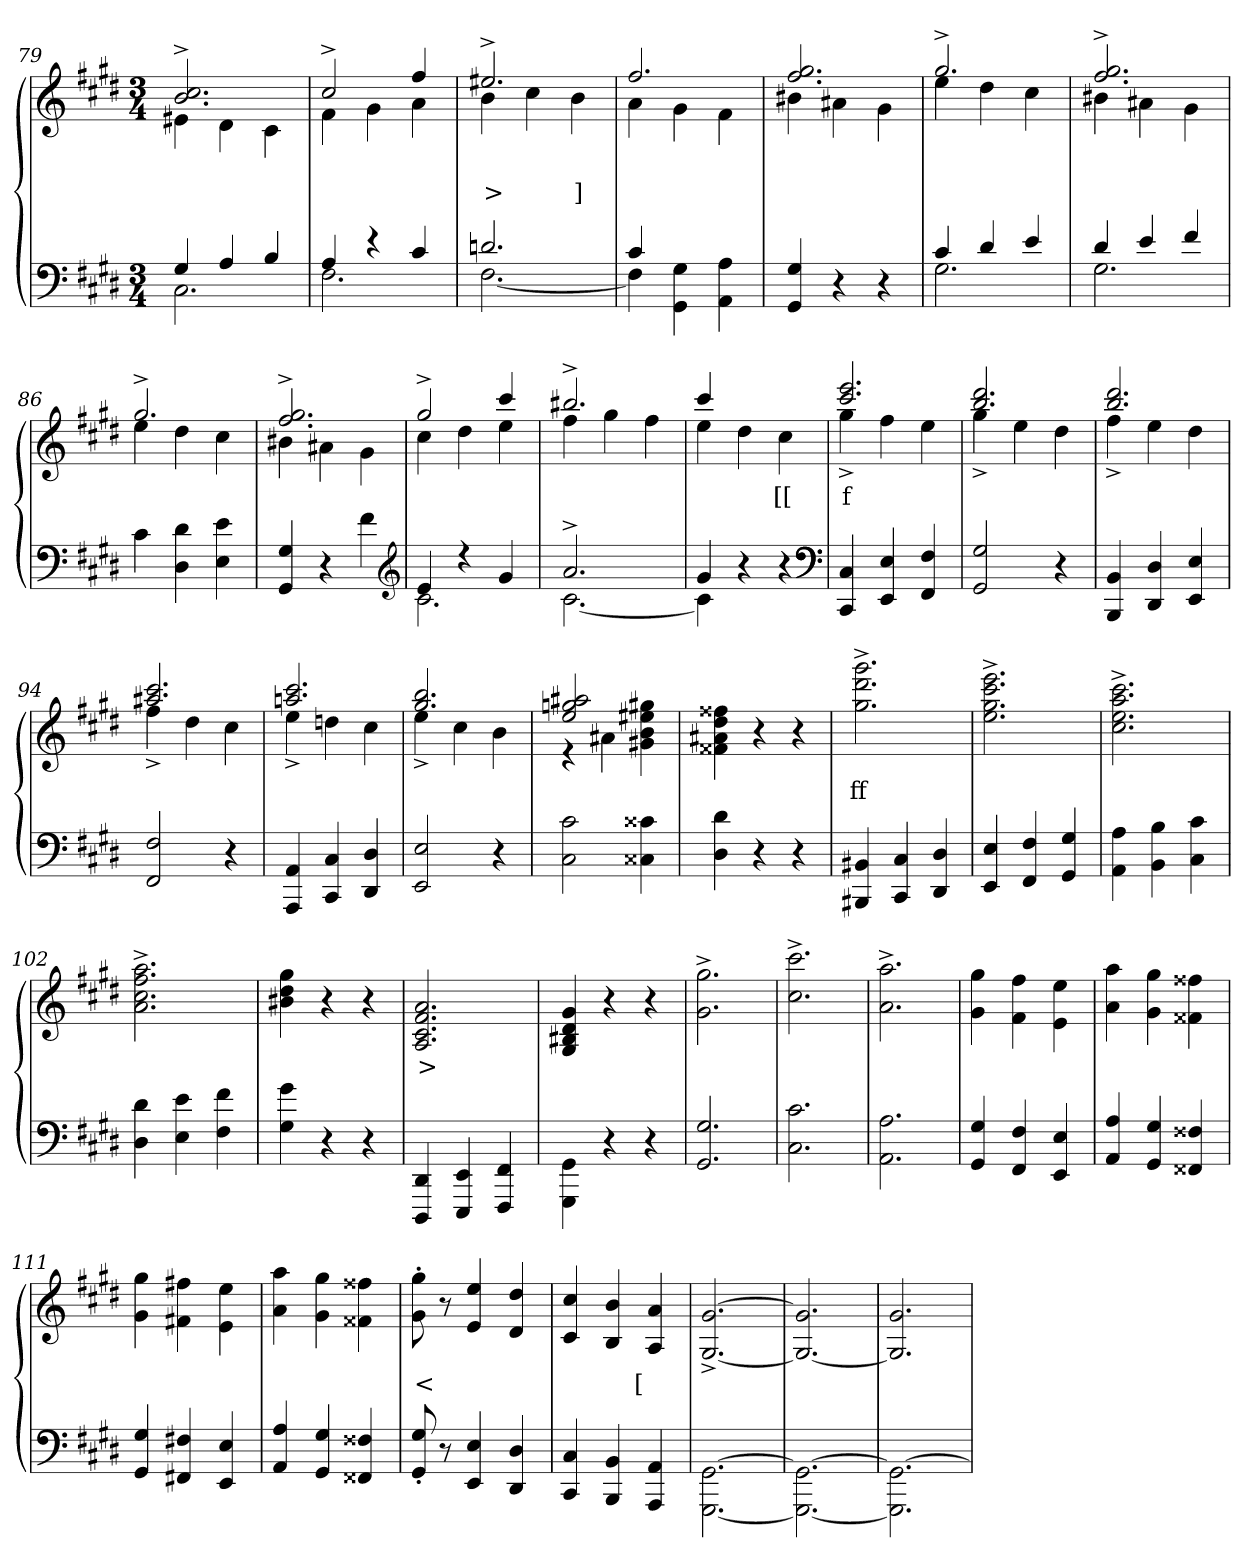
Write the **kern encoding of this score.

**kern	**kern	**text	**text
*part2	*part1	*part1	*part1
*staff2	*staff1	*staff1	*staff1
*clefF4	*clefG2	*	*
*k[f#c#g#d#]	*k[f#c#g#d#]	*	*
*M3/4	*M3/4	*	*
=79	=79	=79	=79
*^	*^	*	*
4G#	2.C#	2.cc#^> 2.b^>	4e#X	.	.
4A	.	.	4d#	.	.
4B	.	.	4c#	.	.
=80	=80	=80	=80	=80	=80
4A	2.F#	2cc#^>	4f#	.	.
4r	.	.	4g#	.	.
4c#	.	4ff#	4a	.	.
=81	=81	=81	=81	=81	=81
2.dn	[2.F#	2.ee#X^>	4b	.	>
.	.	.	4cc#	.	.
.	.	.	4b	.	]
=82	=82	=82	=82	=82	=82
4c#	4F#]	2.ff#	4a	.	.
2ryy	4G#\ 4GG#\	.	4g#	.	.
.	4A\ 4AA\	.	4f#	.	.
*v	*v	*	*	*	*
=83	=83	=83	=83	=83
4G# 4GG#	2.gg# 2.ff#	4b#X	.	.
4r	.	4a#X	.	.
4r	.	4g#	.	.
=84	=84	=84	=84	=84
*^	*	*	*	*
4c#	2.G#	2.gg#^>	4ee	.	.
4d#	.	.	4dd#	.	.
4e	.	.	4cc#	.	.
=85	=85	=85	=85	=85	=85
4d#	2.G#	2.gg#^> 2.ff#^>	4b#X	.	.
4e	.	.	4a#X	.	.
4f#	.	.	4g#	.	.
*v	*v	*	*	*	*
=86	=86	=86	=86	=86
4c#	2.gg#^>	4ee	.	.
4d# 4D#	.	4dd#	.	.
4e 4E	.	4cc#	.	.
=87	=87	=87	=87	=87
4G# 4GG#	2.gg#^> 2.ff#^>	4b#X	.	.
4r	.	4a#X	.	.
4f#	.	4g#	.	.
*clefG2	*	*	*	*
=88	=88	=88	=88	=88
*^	*	*	*	*
4e	2.c#	2gg#^>	4cc#	.	.
4r	.	.	4dd#	.	.
4g#	.	4ccc#	4ee	.	.
=89	=89	=89	=89	=89	=89
2.a^>	[2.c#	2.bb#X^>	4ff#	.	.
.	.	.	4gg#	.	.
.	.	.	4ff#	.	.
=90	=90	=90	=90	=90	=90
4g#	4c#]	4ccc#	4ee	.	.
4r	2ryy	2ryy	4dd#	.	.
4r	.	.	4cc#	[[	.
*v	*v	*	*	*	*
*clefF4	*	*	*	*
=91	=91	=91	=91	=91
4C# 4CC#	2.eee 2.ccc#	4gg#^>	f	.
4E 4EE	.	4ff#	.	.
4F# 4FF#	.	4ee	.	.
=92	=92	=92	=92	=92
2G# 2GG#	2.ddd# 2.bb	4gg#^>	.	.
.	.	4ee	.	.
4r	.	4dd#	.	.
=93	=93	=93	=93	=93
4BB 4BBB	2.ddd# 2.bb	4ff#^>	.	.
4D# 4DD#	.	4ee	.	.
4E 4EE	.	4dd#	.	.
=94	=94	=94	=94	=94
2F# 2FF#	2.ccc# 2.aa#X	4ff#^>	.	.
.	.	4dd#	.	.
4r	.	4cc#	.	.
=95	=95	=95	=95	=95
4AA 4AAA	2.ccc# 2.aan	4ee^>	.	.
4C# 4CC#	.	4ddn	.	.
4D# 4DD#	.	4cc#	.	.
=96	=96	=96	=96	=96
2E 2EE	2.bb 2.gg#	4ee^>	.	.
.	.	4cc#	.	.
4r	.	4b	.	.
=97	=97	=97	=97	=97
2c# 2C#	2aa#X 2ggn 2ee	4r	.	.
.	.	4a#	.	.
4c##X 4C##X	4ryy	4gg#X 4ee#X 4b 4g#X	.	.
*	*v	*v	*	*
=98	=98	=98	=98
4d# 4D#	4ff##X 4dd# 4a#X 4f##X	.	.
4r	4r	]	.
4r	4r	.	.
=99	=99	=99	=99
4BB#X 4BBB#X	2.ggg#^> 2.ddd#^> 2.gg#^>	ff	.
4C# 4CC#	.	.	.
4D# 4DD#	.	.	.
=100	=100	=100	=100
4E 4EE	2.eee^> 2.ccc#^> 2.gg#^> 2.ee^>	.	.
4F# 4FF#	.	.	.
4G# 4GG#	.	.	.
=101	=101	=101	=101
4A 4AA	2.ccc#^> 2.aa^> 2.ee^> 2.cc#^>	.	.
4B 4BB	.	.	.
4c# 4C#	.	.	.
=102	=102	=102	=102
4d# 4D#	2.aa^> 2.ff#^> 2.cc#^> 2.a^>	.	.
4e 4E	.	.	.
4f# 4F#	.	.	.
=103	=103	=103	=103
4g# 4G#	4gg# 4dd# 4b#X	.	.
4r	4r	.	.
4r	4r	.	.
=104	=104	=104	=104
4DD#/ 4DDD#/	2.a 2.f# 2.c# 2.A	>	.
4EE/ 4EEE/	.	.	.
4FF#/ 4FFF#/	.	.	.
=105	=105	=105	=105
4GG#\ 4GGG#\	4g# 4d# 4B#X 4G#	.	.
4r	4r	.	.
4r	4r	.	.
=106	=106	=106	=106
2.G# 2.GG#	2.gg#^> 2.g#^>	.	.
=107	=107	=107	=107
2.c# 2.C#	2.ccc#^> 2.cc#^>	.	.
=108	=108	=108	=108
2.A 2.AA	2.aa^> 2.a^>	.	.
=109	=109	=109	=109
4G# 4GG#	4gg# 4g#	.	.
4F# 4FF#	4ff# 4f#	.	.
4E 4EE	4ee\ 4e\	.	.
=110	=110	=110	=110
4A/ 4AA/	4aa 4a	.	.
4G# 4GG#	4gg# 4g#	.	.
4F##X 4FF##X	4ff##X 4f##X	.	.
=111	=111	=111	=111
4G# 4GG#	4gg# 4g#	.	.
4F#X 4FF#X	4ff#X 4f#X	.	.
4E 4EE	4ee\ 4e\	.	.
=112	=112	=112	=112
4A/ 4AA/	4aa 4a	.	.
4G# 4GG#	4gg# 4g#	.	.
4F##X 4FF##X	4ff##X 4f##X	.	.
=113	=113	=113	=113
8G#'> 8GG#'>	8gg#'> 8g#'>	<	.
8r	8r	.	.
4E 4EE	4ee 4e	.	.
4D# 4DD#	4dd# 4d#	.	.
=114	=114	=114	=114
4C# 4CC#	4cc# 4c#	.	.
4BB 4BBB	4b 4B	.	.
4AA 4AAA	4a 4A	[	.
=115	=115	=115	=115
[2.GG#\ [2.GGG#\	[2.g#^> [2.G#^>	.	.
=116	=116	=116	=116
2.GG#\_ 2.GGG#\_	2.g#] 2.G#_	.	.
=117	=117	=117	=117
2.GG#\_ 2.GGG#\]	2.g# 2.G#]	.	.
=	=	=	=
*-	*-	*-	*-
